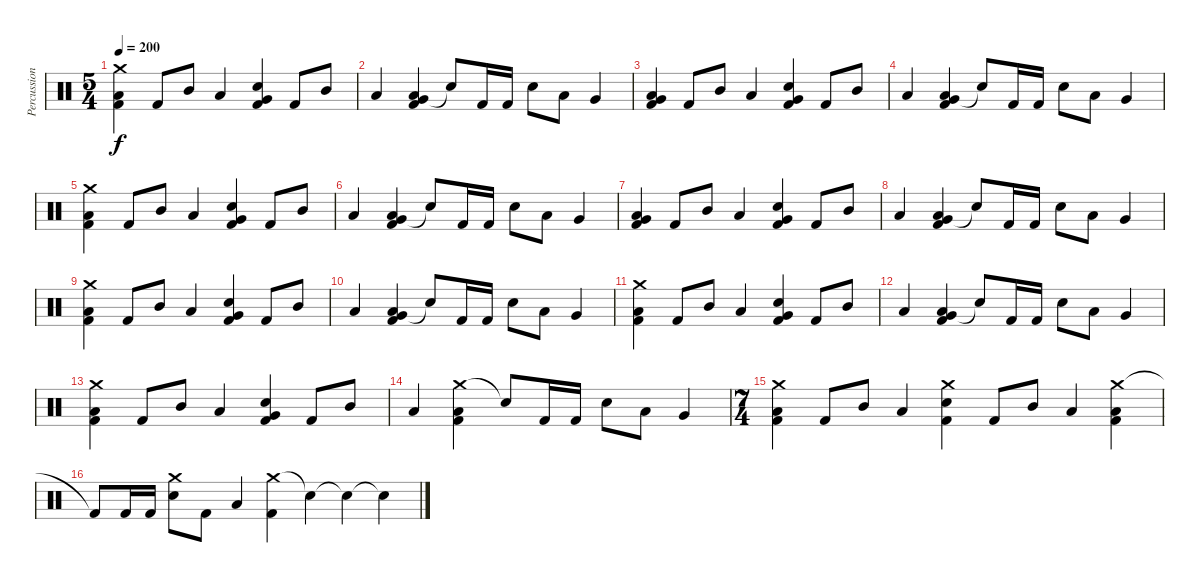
\track ("Percussion" "Percussion") {instrument percussion}
\staff {score}
\articulation defaults
\ts (5 4)
\tempo 200
\clef neutral
\ks c
("Crash medium (hit)" "Low Floor Tom (hit)" "Kick (hit) 2").4{dy f} "Kick (hit) 2".8 "Mid Tom (hit)".8 "Low Tom (hit)".4 ("Snare (hit) 2" "Very Low Tom (hit)" "Kick (hit) 2").4 "Kick (hit) 2".8 "Mid Tom (hit)".8 |
"Low Tom (hit)".4 ("Very Low Tom (hit)" "Low Floor Tom (hit)" "Kick (hit) 2").4 "Snare (hit)"{t}.8 "Kick (hit) 2".16 "Kick (hit) 2".16 "Snare (hit) 2".8 "Low Tom (hit)".8 "Very Low Tom (hit)".4 |
("Low Tom (hit)" "Very Low Tom (hit)" "Kick (hit) 2").4 "Kick (hit) 2".8 "Mid Tom (hit)".8 "Low Tom (hit)".4 ("Snare (hit) 2" "Very Low Tom (hit)" "Kick (hit) 2").4 "Kick (hit) 2".8 "Mid Tom (hit)".8 |
"Low Tom (hit)".4 ("Very Low Tom (hit)" "Low Floor Tom (hit)" "Kick (hit) 2").4 "Snare (hit)"{t}.8 "Kick (hit) 2".16 "Kick (hit) 2".16 "Snare (hit) 2".8 "Low Tom (hit)".8 "Very Low Tom (hit)".4 |
("Crash medium (hit)" "Low Floor Tom (hit)" "Kick (hit) 2").4 "Kick (hit) 2".8 "Mid Tom (hit)".8 "Low Tom (hit)".4 ("Snare (hit) 2" "Very Low Tom (hit)" "Kick (hit) 2").4 "Kick (hit) 2".8 "Mid Tom (hit)".8 |
"Low Tom (hit)".4 ("Very Low Tom (hit)" "Low Floor Tom (hit)" "Kick (hit) 2").4 "Snare (hit)"{t}.8 "Kick (hit) 2".16 "Kick (hit) 2".16 "Snare (hit) 2".8 "Low Tom (hit)".8 "Very Low Tom (hit)".4 |
("Low Tom (hit)" "Very Low Tom (hit)" "Kick (hit) 2").4 "Kick (hit) 2".8 "Mid Tom (hit)".8 "Low Tom (hit)".4 ("Snare (hit) 2" "Very Low Tom (hit)" "Kick (hit) 2").4 "Kick (hit) 2".8 "Mid Tom (hit)".8 |
"Low Tom (hit)".4 ("Very Low Tom (hit)" "Low Floor Tom (hit)" "Kick (hit) 2").4 "Snare (hit)"{t}.8 "Kick (hit) 2".16 "Kick (hit) 2".16 "Snare (hit) 2".8 "Low Tom (hit)".8 "Very Low Tom (hit)".4 |
("Crash medium (hit)" "Low Floor Tom (hit)" "Kick (hit) 2").4 "Kick (hit) 2".8 "Mid Tom (hit)".8 "Low Tom (hit)".4 ("Snare (hit) 2" "Very Low Tom (hit)" "Kick (hit) 2").4 "Kick (hit) 2".8 "Mid Tom (hit)".8 |
"Low Tom (hit)".4 ("Very Low Tom (hit)" "Low Floor Tom (hit)" "Kick (hit) 2").4 "Snare (hit)"{t}.8 "Kick (hit) 2".16 "Kick (hit) 2".16 "Snare (hit) 2".8 "Low Tom (hit)".8 "Very Low Tom (hit)".4 |
("Crash medium (hit)" "Low Floor Tom (hit)" "Kick (hit) 2").4 "Kick (hit) 2".8 "Mid Tom (hit)".8 "Low Tom (hit)".4 ("Snare (hit) 2" "Very Low Tom (hit)" "Kick (hit) 2").4 "Kick (hit) 2".8 "Mid Tom (hit)".8 |
"Low Tom (hit)".4 ("Very Low Tom (hit)" "Low Floor Tom (hit)" "Kick (hit) 2").4 "Snare (hit)"{t}.8 "Kick (hit) 2".16 "Kick (hit) 2".16 "Snare (hit) 2".8 "Low Tom (hit)".8 "Very Low Tom (hit)".4 |
("Crash medium (hit)" "Low Floor Tom (hit)" "Kick (hit) 2").4 "Kick (hit) 2".8 "Mid Tom (hit)".8 "Low Tom (hit)".4 ("Snare (hit) 2" "Very Low Tom (hit)" "Kick (hit) 2").4 "Kick (hit) 2".8 "Mid Tom (hit)".8 |
"Low Tom (hit)".4 ("Crash medium (hit)" "Low Floor Tom (hit)" "Kick (hit) 2").4 "Snare (hit)"{t}.8 "Kick (hit) 2".16 "Kick (hit) 2".16 "Snare (hit) 2".8 "Low Tom (hit)".8 "Very Low Tom (hit)".4 |
\ts (7 4)
("Crash medium (hit)" "Low Floor Tom (hit)" "Kick (hit) 2").4 "Kick (hit) 2".8 "Mid Tom (hit)".8 "Low Tom (hit)".4 ("Crash medium (hit)" "Snare (hit) 2" "Kick (hit) 2").4 "Kick (hit) 2".8 "Mid Tom (hit)".8 "Low Tom (hit)".4 ("Crash medium (hit)" "Low Floor Tom (hit)" "Kick (hit) 2").4 |
"Kick (hit) 2"{t}.8 "Kick (hit) 2".16 "Kick (hit) 2".16 ("Crash medium (hit)" "Snare (hit) 2").8 "Kick (hit) 2".8 "Low Tom (hit)".4 ("Crash medium (hit)" "Kick (hit) 2").4 "Snare (hit)"{t}.4 "Snare (hit)"{t}.4 "Snare (hit)"{t}.4
